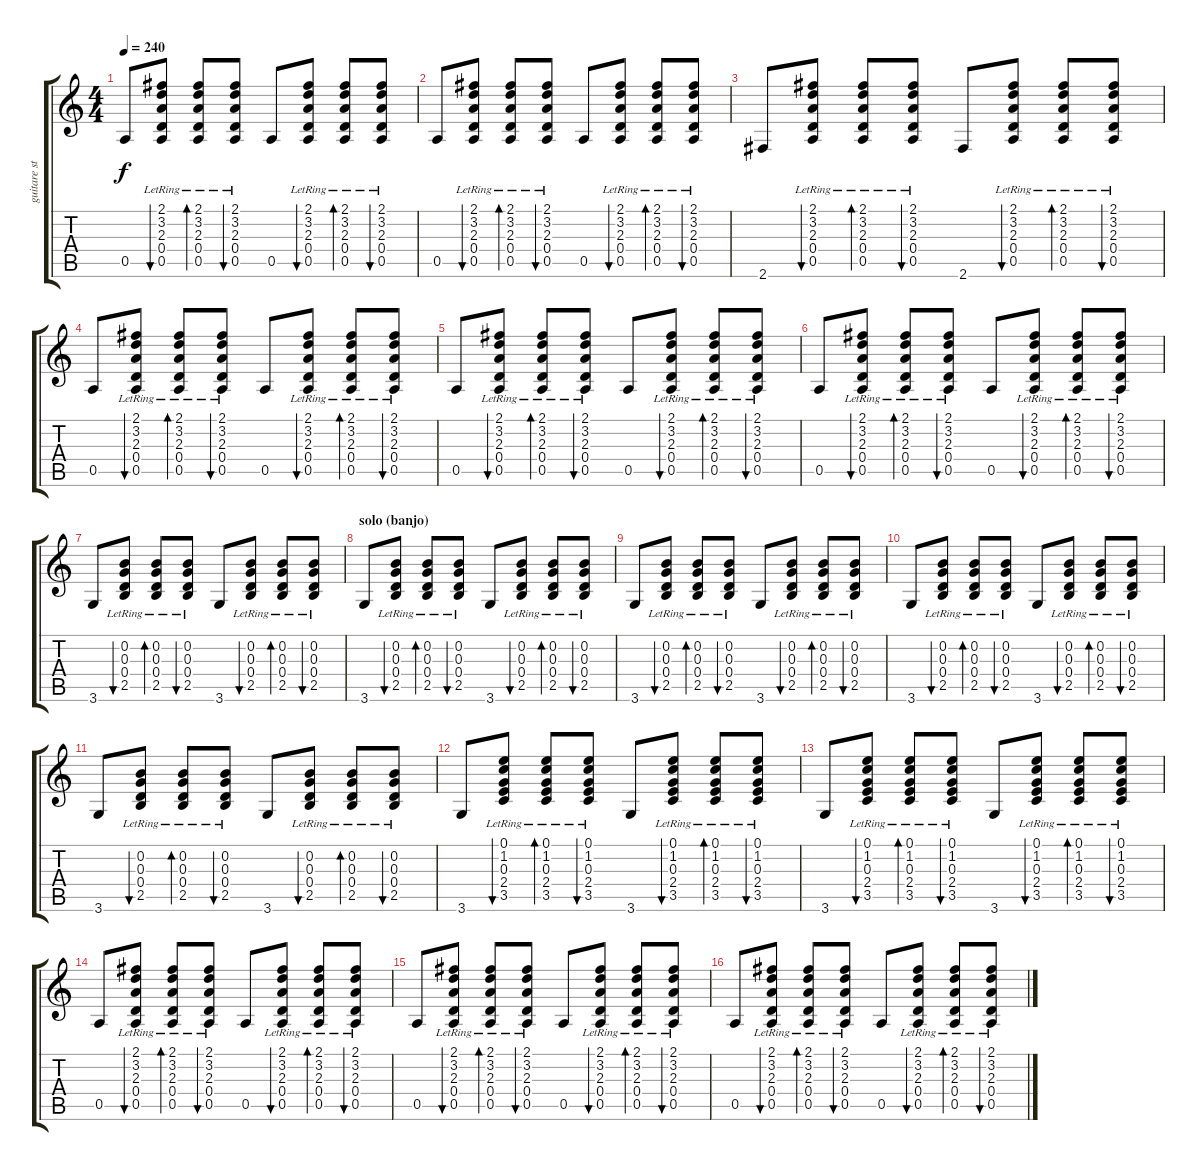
\track ("guitare standard" "guitare st") {instrument electricguitarjazz}
\staff {score tabs}
\tuning (E4 B3 G3 D3 A2 E2) {hide}
\ts (4 4)
\tempo 240
\clef g2
\ks c
0.5.8{dy f} (2.1{lr} 3.2{lr} 2.3{lr} 0.4{lr} 0.5{lr}).8{bu 240} (2.1{lr} 3.2{lr} 2.3{lr} 0.4{lr} 0.5{lr}).8{bd 240} (2.1{lr} 3.2{lr} 2.3{lr} 0.4{lr} 0.5{lr}).8{bu 240} 0.5.8 (2.1{lr} 3.2{lr} 2.3{lr} 0.4{lr} 0.5{lr}).8{bu 240} (2.1{lr} 3.2{lr} 2.3{lr} 0.4{lr} 0.5{lr}).8{bd 240} (2.1{lr} 3.2{lr} 2.3{lr} 0.4{lr} 0.5{lr}).8{bu 240} |
0.5.8 (2.1{lr} 3.2{lr} 2.3{lr} 0.4{lr} 0.5{lr}).8{bu 240} (2.1{lr} 3.2{lr} 2.3{lr} 0.4{lr} 0.5{lr}).8{bd 240} (2.1{lr} 3.2{lr} 2.3{lr} 0.4{lr} 0.5{lr}).8{bu 240} 0.5.8 (2.1{lr} 3.2{lr} 2.3{lr} 0.4{lr} 0.5{lr}).8{bu 240} (2.1{lr} 3.2{lr} 2.3{lr} 0.4{lr} 0.5{lr}).8{bd 240} (2.1{lr} 3.2{lr} 2.3{lr} 0.4{lr} 0.5{lr}).8{bu 240} |
2.6.8 (2.1{lr} 3.2{lr} 2.3{lr} 0.4{lr} 0.5{lr}).8{bu 240} (2.1{lr} 3.2{lr} 2.3{lr} 0.4{lr} 0.5{lr}).8{bd 240} (2.1{lr} 3.2{lr} 2.3{lr} 0.4{lr} 0.5{lr}).8{bu 240} 2.6.8 (2.1{lr} 3.2{lr} 2.3{lr} 0.4{lr} 0.5{lr}).8{bu 240} (2.1{lr} 3.2{lr} 2.3{lr} 0.4{lr} 0.5{lr}).8{bd 240} (2.1{lr} 3.2{lr} 2.3{lr} 0.4{lr} 0.5{lr}).8{bu 240} |
0.5.8 (2.1{lr} 3.2{lr} 2.3{lr} 0.4{lr} 0.5{lr}).8{bu 240} (2.1{lr} 3.2{lr} 2.3{lr} 0.4{lr} 0.5{lr}).8{bd 240} (2.1{lr} 3.2{lr} 2.3{lr} 0.4{lr} 0.5{lr}).8{bu 240} 0.5.8 (2.1{lr} 3.2{lr} 2.3{lr} 0.4{lr} 0.5{lr}).8{bu 240} (2.1{lr} 3.2{lr} 2.3{lr} 0.4{lr} 0.5{lr}).8{bd 240} (2.1{lr} 3.2{lr} 2.3{lr} 0.4{lr} 0.5{lr}).8{bu 240} |
0.5.8 (2.1{lr} 3.2{lr} 2.3{lr} 0.4{lr} 0.5{lr}).8{bu 240} (2.1{lr} 3.2{lr} 2.3{lr} 0.4{lr} 0.5{lr}).8{bd 240} (2.1{lr} 3.2{lr} 2.3{lr} 0.4{lr} 0.5{lr}).8{bu 240} 0.5.8 (2.1{lr} 3.2{lr} 2.3{lr} 0.4{lr} 0.5{lr}).8{bu 240} (2.1{lr} 3.2{lr} 2.3{lr} 0.4{lr} 0.5{lr}).8{bd 240} (2.1{lr} 3.2{lr} 2.3{lr} 0.4{lr} 0.5{lr}).8{bu 240} |
0.5.8 (2.1{lr} 3.2{lr} 2.3{lr} 0.4{lr} 0.5{lr}).8{bu 240} (2.1{lr} 3.2{lr} 2.3{lr} 0.4{lr} 0.5{lr}).8{bd 240} (2.1{lr} 3.2{lr} 2.3{lr} 0.4{lr} 0.5{lr}).8{bu 240} 0.5.8 (2.1{lr} 3.2{lr} 2.3{lr} 0.4{lr} 0.5{lr}).8{bu 240} (2.1{lr} 3.2{lr} 2.3{lr} 0.4{lr} 0.5{lr}).8{bd 240} (2.1{lr} 3.2{lr} 2.3{lr} 0.4{lr} 0.5{lr}).8{bu 240} |
3.6.8 (0.2{lr} 0.3{lr} 0.4{lr} 2.5{lr}).8{bu 240} (0.2{lr} 0.3{lr} 0.4{lr} 2.5{lr}).8{bd 240} (0.2{lr} 0.3{lr} 0.4{lr} 2.5{lr}).8{bu 240} 3.6.8 (0.2{lr} 0.3{lr} 0.4{lr} 2.5{lr}).8{bu 240} (0.2{lr} 0.3{lr} 0.4{lr} 2.5{lr}).8{bd 240} (0.2{lr} 0.3{lr} 0.4{lr} 2.5{lr}).8{bu 240} |
\section ("" "solo (banjo)")
3.6.8 (0.2{lr} 0.3{lr} 0.4{lr} 2.5{lr}).8{bu 240} (0.2{lr} 0.3{lr} 0.4{lr} 2.5{lr}).8{bd 240} (0.2{lr} 0.3{lr} 0.4{lr} 2.5{lr}).8{bu 240} 3.6.8 (0.2{lr} 0.3{lr} 0.4{lr} 2.5{lr}).8{bu 240} (0.2{lr} 0.3{lr} 0.4{lr} 2.5{lr}).8{bd 240} (0.2{lr} 0.3{lr} 0.4{lr} 2.5{lr}).8{bu 240} |
3.6.8 (0.2{lr} 0.3{lr} 0.4{lr} 2.5{lr}).8{bu 240} (0.2{lr} 0.3{lr} 0.4{lr} 2.5{lr}).8{bd 240} (0.2{lr} 0.3{lr} 0.4{lr} 2.5{lr}).8{bu 240} 3.6.8 (0.2{lr} 0.3{lr} 0.4{lr} 2.5{lr}).8{bu 240} (0.2{lr} 0.3{lr} 0.4{lr} 2.5{lr}).8{bd 240} (0.2{lr} 0.3{lr} 0.4{lr} 2.5{lr}).8{bu 240} |
3.6.8 (0.2{lr} 0.3{lr} 0.4{lr} 2.5{lr}).8{bu 240} (0.2{lr} 0.3{lr} 0.4{lr} 2.5{lr}).8{bd 240} (0.2{lr} 0.3{lr} 0.4{lr} 2.5{lr}).8{bu 240} 3.6.8 (0.2{lr} 0.3{lr} 0.4{lr} 2.5{lr}).8{bu 240} (0.2{lr} 0.3{lr} 0.4{lr} 2.5{lr}).8{bd 240} (0.2{lr} 0.3{lr} 0.4{lr} 2.5{lr}).8{bu 240} |
3.6.8 (0.2{lr} 0.3{lr} 0.4{lr} 2.5{lr}).8{bu 240} (0.2{lr} 0.3{lr} 0.4{lr} 2.5{lr}).8{bd 240} (0.2{lr} 0.3{lr} 0.4{lr} 2.5{lr}).8{bu 240} 3.6.8 (0.2{lr} 0.3{lr} 0.4{lr} 2.5{lr}).8{bu 240} (0.2{lr} 0.3{lr} 0.4{lr} 2.5{lr}).8{bd 240} (0.2{lr} 0.3{lr} 0.4{lr} 2.5{lr}).8{bu 240} |
3.6.8 (0.1{lr} 1.2{lr} 0.3{lr} 2.4{lr} 3.5{lr}).8{bu 240} (0.1{lr} 1.2{lr} 0.3{lr} 2.4{lr} 3.5{lr}).8{bd 240} (0.1{lr} 1.2{lr} 0.3{lr} 2.4{lr} 3.5{lr}).8{bu 240} 3.6.8 (0.1{lr} 1.2{lr} 0.3{lr} 2.4{lr} 3.5{lr}).8{bu 240} (0.1{lr} 1.2{lr} 0.3{lr} 2.4 3.5{lr}).8{bd 240} (0.1{lr} 1.2{lr} 0.3{lr} 2.4{lr} 3.5{lr}).8{bu 240} |
3.6.8 (0.1{lr} 1.2{lr} 0.3{lr} 2.4{lr} 3.5{lr}).8{bu 240} (0.1{lr} 1.2{lr} 0.3{lr} 2.4{lr} 3.5{lr}).8{bd 240} (0.1{lr} 1.2{lr} 0.3{lr} 2.4{lr} 3.5{lr}).8{bu 240} 3.6.8 (0.1{lr} 1.2{lr} 0.3{lr} 2.4{lr} 3.5{lr}).8{bu 240} (0.1{lr} 1.2{lr} 0.3{lr} 2.4 3.5{lr}).8{bd 240} (0.1{lr} 1.2{lr} 0.3{lr} 2.4{lr} 3.5{lr}).8{bu 240} |
0.5.8 (2.1{lr} 3.2{lr} 2.3{lr} 0.4{lr} 0.5{lr}).8{bu 240} (2.1{lr} 3.2{lr} 2.3{lr} 0.4{lr} 0.5{lr}).8{bd 240} (2.1{lr} 3.2{lr} 2.3{lr} 0.4{lr} 0.5{lr}).8{bu 240} 0.5.8 (2.1{lr} 3.2{lr} 2.3{lr} 0.4{lr} 0.5{lr}).8{bu 240} (2.1{lr} 3.2{lr} 2.3{lr} 0.4{lr} 0.5{lr}).8{bd 240} (2.1{lr} 3.2{lr} 2.3{lr} 0.4{lr} 0.5{lr}).8{bu 240} |
0.5.8 (2.1{lr} 3.2{lr} 2.3{lr} 0.4{lr} 0.5{lr}).8{bu 240} (2.1{lr} 3.2{lr} 2.3{lr} 0.4{lr} 0.5{lr}).8{bd 240} (2.1{lr} 3.2{lr} 2.3{lr} 0.4{lr} 0.5{lr}).8{bu 240} 0.5.8 (2.1{lr} 3.2{lr} 2.3{lr} 0.4{lr} 0.5{lr}).8{bu 240} (2.1{lr} 3.2{lr} 2.3{lr} 0.4{lr} 0.5{lr}).8{bd 240} (2.1{lr} 3.2{lr} 2.3{lr} 0.4{lr} 0.5{lr}).8{bu 240} |
0.5.8 (2.1{lr} 3.2{lr} 2.3{lr} 0.4{lr} 0.5{lr}).8{bu 240} (2.1{lr} 3.2{lr} 2.3{lr} 0.4{lr} 0.5{lr}).8{bd 240} (2.1{lr} 3.2{lr} 2.3{lr} 0.4{lr} 0.5{lr}).8{bu 240} 0.5.8 (2.1{lr} 3.2{lr} 2.3{lr} 0.4{lr} 0.5{lr}).8{bu 240} (2.1{lr} 3.2{lr} 2.3{lr} 0.4{lr} 0.5{lr}).8{bd 240} (2.1{lr} 3.2{lr} 2.3{lr} 0.4{lr} 0.5{lr}).8{bu 240}
